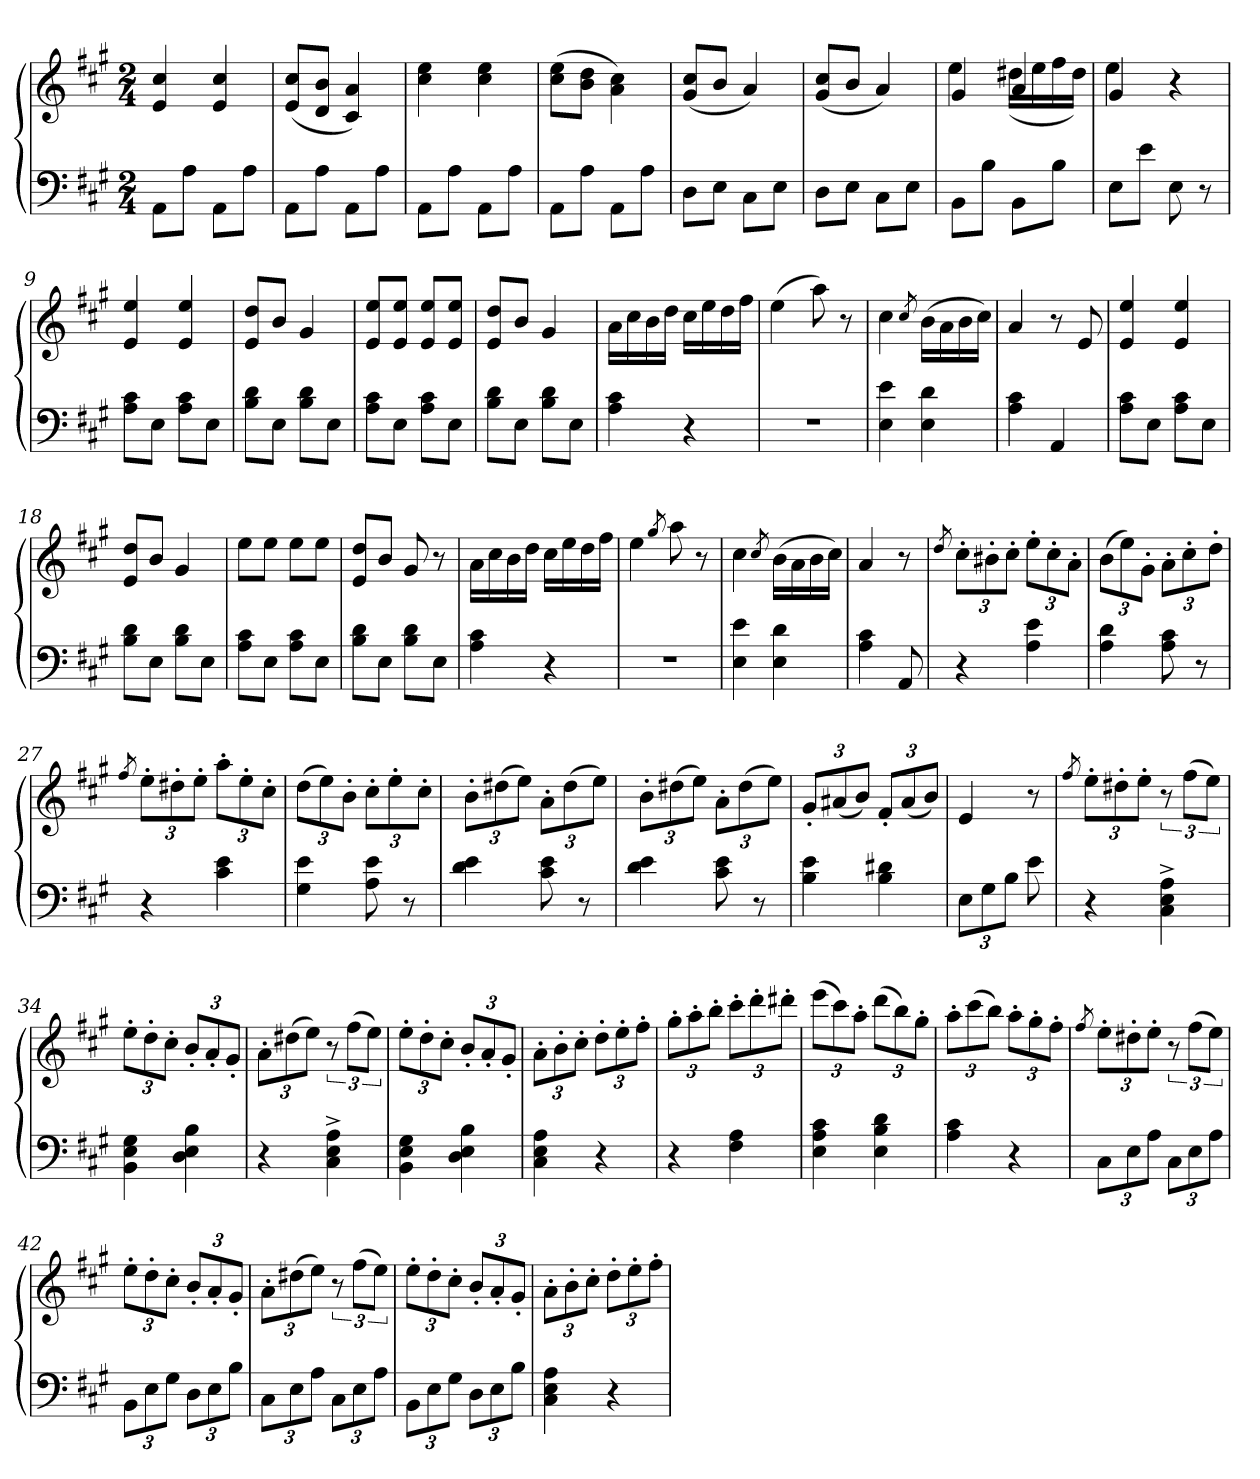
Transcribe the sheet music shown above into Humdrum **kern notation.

**kern	**kern
*part1	*part1
*staff2	*staff1
*clefF4	*clefG2
*k[f#c#g#]	*k[f#c#g#]
*A:	*A:
*M2/4	*M2/4
=1	=1
8AAL	4e 4cc#
8AJ	.
8AAL	4e 4cc#
8AJ	.
=2	=2
8AAL	(8e 8cc#L
8AJ	8d 8bJ
8AAL	4c# 4a)
8AJ	.
=3	=3
8AAL	4cc# 4ee
8AJ	.
8AAL	4cc# 4ee
8AJ	.
=4	=4
8AAL	(8cc# 8eeL
8AJ	8b 8ddJ
8AAL	4a 4cc#)
8AJ	.
=5	=5
8DL	(8g# 8cc#L
8EJ	8bJ
8C#L	4a)
8EJ	.
=6	=6
8DL	(8g# 8cc#L
8EJ	8bJ
8C#L	4a)
8EJ	.
=7	=7
*	*^
8BBL	4g#	4ee
8BJ	.	.
8BBL	4a	(16dd#XLL
.	.	16ee
8BJ	.	16ff#
.	.	16dd#JJ)
=8	=8	=8
8EL	4g#	4ee
8eJ	.	.
8E	4r	4ryy
8r	.	.
*	*v	*v
=9	=9
8A 8c#L	4e 4ee
8EJ	.
8A 8c#L	4e 4ee
8EJ	.
=10	=10
8B 8dL	8e 8ddL
8EJ	8bJ
8B 8dL	4g#
8EJ	.
=11	=11
8A 8c#L	8e 8eeL
8EJ	8e 8eeJ
8A 8c#L	8e 8eeL
8EJ	8e 8eeJ
=12	=12
8B 8dL	8e 8ddL
8EJ	8bJ
8B 8dL	4g#
8EJ	.
=13	=13
4A 4c#	16aLL
.	16cc#
.	16b
.	16ddJJ
4r	16cc#LL
.	16ee
.	16dd
.	16ff#JJ
=14	=14
2r	(4ee
.	8aa)
.	8r
=15	=15
4E 4e	4cc#
.	8qcc#
4E 4d	(16bLL
.	16a
.	16b
.	16cc#JJ)
=16	=16
4A 4c#	4a
4AA	8r
.	8e
=17	=17
8A 8c#L	4e 4ee
8EJ	.
8A 8c#L	4e 4ee
8EJ	.
=18	=18
8B 8dL	8e 8ddL
8EJ	8bJ
8B 8dL	4g#
8EJ	.
=19	=19
8A 8c#L	8eeL
8EJ	8eeJ
8A 8c#L	8eeL
8EJ	8eeJ
=20	=20
8B 8dL	8e 8ddL
8EJ	8bJ
8B 8dL	8g#
8EJ	8r
=21	=21
4A 4c#	16aLL
.	16cc#
.	16b
.	16ddJJ
4r	16cc#LL
.	16ee
.	16dd
.	16ff#JJ
=22	=22
2r	4ee
.	8qgg#
.	8aa
.	8r
=23	=23
4E 4e	4cc#
.	8qcc#
4E 4d	(16bLL
.	16a
.	16b
.	16cc#JJ)
=24	=24
4A 4c#	4a
8AA	8r
=25	=25
.	8qdd
4r	12cc#'L
.	12b#X'
.	12cc#'J
4A 4e	12ee'L
.	12cc#'
.	12a'J
=26	=26
4A 4d	(12bL
.	12ee)
.	12g#'J
8A 8c#	12a'L
.	12cc#'
8r	.
.	12dd'J
=27	=27
.	8qff#
4r	12ee'L
.	12dd#X'
.	12ee'J
4c# 4e	12aa'L
.	12ee'
.	12cc#'J
=28	=28
4G# 4e	(12ddL
.	12ee)
.	12b'J
8A 8e	12cc#'L
.	12ee'
8r	.
.	12cc#'J
=29	=29
4d 4e	12b'L
.	(12dd#X
.	12eeJ)
8c# 8e	12a'L
.	(12dd#
8r	.
.	12eeJ)
=30	=30
4d 4e	12b'L
.	(12dd#X
.	12eeJ)
8c# 8e	12a'L
.	(12dd#
8r	.
.	12eeJ)
=31	=31
4B 4e	12g#'L
.	(12a#X
.	12bJ)
4B 4d#X	12f#'L
.	(12a#
.	12bJ)
=32	=32
12EL	4e
12G#	.
12BJ	.
8e	8r
=33	=33
.	8qff#
4r	12ee'L
.	12dd#X'
.	12ee'J
4C#^ 4E^ 4A^	12r
.	(12ff#L
.	12eeJ)
=34	=34
4BB 4E 4G#	12ee'L
.	12dd'
.	12cc#'J
4D 4E 4B	12b'L
.	12a'
.	12g#'J
=35	=35
4r	12a'L
.	(12dd#X
.	12eeJ)
4C#^ 4E^ 4A^	12r
.	(12ff#L
.	12eeJ)
=36	=36
4BB 4E 4G#	12ee'L
.	12dd'
.	12cc#'J
4D 4E 4B	12b'L
.	12a'
.	12g#'J
=37	=37
4C# 4E 4A	12a'L
.	12b'
.	12cc#'J
4r	12dd'L
.	12ee'
.	12ff#'J
=38	=38
4r	12gg#'L
.	12aa'
.	12bb'J
4F# 4A	12ccc#'L
.	12ddd'
.	12ddd#X'J
=39	=39
4E 4A 4c#	(12eeeL
.	12ccc#)
.	12aa'J
4E 4B 4d	(12dddL
.	12bb)
.	12gg#'J
=40	=40
4A 4c#	12aa'L
.	(12ccc#
.	12bbJ)
4r	12aa'L
.	12gg#'
.	12ff#'J
=41	=41
.	8qff#
12C#L	12ee'L
12E	12dd#X'
12AJ	12ee'J
12C#L	12r
12E	(12ff#L
12AJ	12eeJ)
=42	=42
12BBL	12ee'L
12E	12dd'
12G#J	12cc#'J
12DL	12b'L
12E	12a'
12BJ	12g#'J
=43	=43
12C#L	12a'L
12E	(12dd#X
12AJ	12eeJ)
12C#L	12r
12E	(12ff#L
12AJ	12eeJ)
=44	=44
12BBL	12ee'L
12E	12dd'
12G#J	12cc#'J
12DL	12b'L
12E	12a'
12BJ	12g#'J
=45	=45
4C# 4E 4A	12a'L
.	12b'
.	12cc#'J
4r	12dd'L
.	12ee'
.	12ff#'J
=	=
*-	*-
